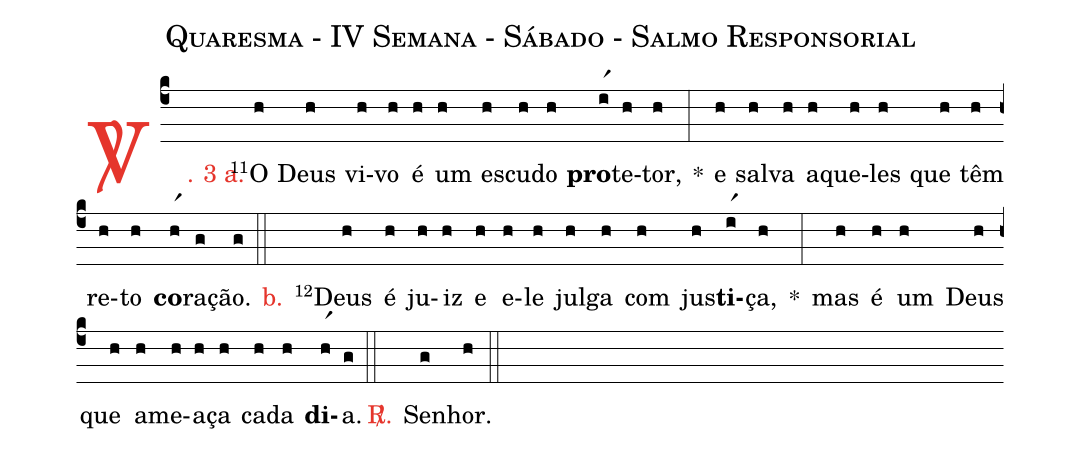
name: Quaresma - IV Semana - Sábado - Salmo Responsorial;
%%
(c4)

<c><sp>V/</sp>. 3 a.</c>() <v>\VSup{11}</v>O(h) Deus(h) vi(h)vo(h) é(h) um(h) es(h)cu(h)do(h) <b>pro</b>(ir1)te(h)tor,(h) *(:)
e(h) sal(h)va(h) a(h)que(h)les(h) que(h) têm(h) re(h)to(h) <b>co</b>(hr1)ra(g)ção.(g)

(::)

<nlba><c>b.</c>() <v>\VSup{12}</v>Deus</nlba>(h) é(h) ju(h)iz(h) e(h) e(h)le(h) jul(h)ga(h) com(h) jus(h)<b>ti</b>(ir1)ça,(h) *(:)
mas(h) é(h) um(h) Deus(h) que(h) a(h)me(h)a(h)ça(h) ca(h)da(h) <b>di</b>(hr1)a.(g)

(::)

<nlba><c><sp>R/</sp>.</c>() Se</nlba>(g)nhor.(h)

(::)
